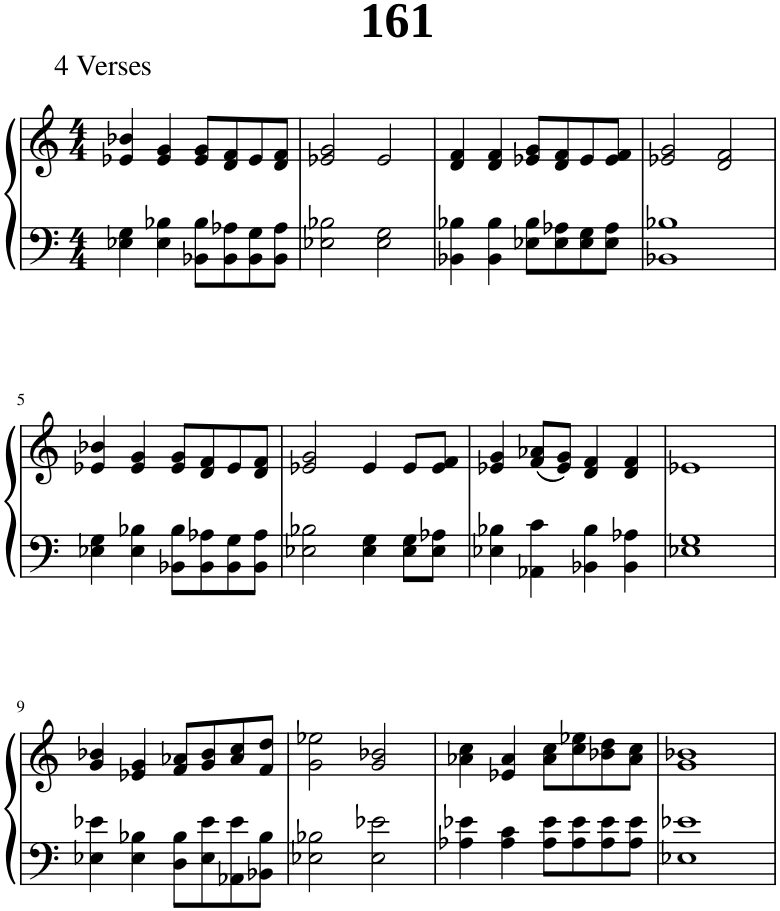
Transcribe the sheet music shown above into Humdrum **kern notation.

**kern	**kern
*part1	*part1
*staff2	*staff1
*I"Piano	*
*I'Pno.	*
*clefF4	*clefG2
*k[]	*k[]
*M4/4	*M4/4
=1	=1
4E-X\ 4G\	4e-X/ 4b-X/
4E-\ 4B-X\	4e-/ 4g/
8BB-X\ 8B-\L	8e-/ 8g/L
8BB-\ 8A-X\	8d/ 8f/
8BB-\ 8G\	8e-/
8BB-\ 8A-\J	8d/ 8f/J
=2	=2
2E-X\ 2B-X\	2e-X/ 2g/
2E-\ 2G\	2e-/
=3	=3
4BB-X\ 4B-X\	4d/ 4f/
4BB-\ 4B-\	4d/ 4f/
8E-X\ 8B-\L	8e-X/ 8g/L
8E-\ 8A-X\	8d/ 8f/
8E-\ 8G\	8e-/
8E-\ 8A-\J	8e-/ 8f/J
=4	=4
1BB-X 1B-X	2e-X/ 2g/
.	2d/ 2f/
!!LO:LB:g=z
=5	=5
4E-X\ 4G\	4e-X/ 4b-X/
4E-\ 4B-X\	4e-/ 4g/
8BB-X\ 8B-\L	8e-/ 8g/L
8BB-\ 8A-X\	8d/ 8f/
8BB-\ 8G\	8e-/
8BB-\ 8A-\J	8d/ 8f/J
=6	=6
2E-X\ 2B-X\	2e-X/ 2g/
4E-\ 4G\	4e-/
8E-\ 8G\L	8e-/L
8E-\ 8A-X\J	8e-/ 8f/J
=7	=7
4E-X\ 4B-X\	4e-X/ 4g/
4AA-X\ 4c\	(8f/ 8a-X/L
.	8e-/ 8g/J)
4BB-X\ 4B-\	4d/ 4f/
4BB-\ 4A-X\	4d/ 4f/
=8	=8
1E-X 1G	1e-X
!!LO:LB:g=z
=9	=9
4E-X\ 4e-X\	4g/ 4b-X/
4E-\ 4B-X\	4e-X/ 4g/
8D\ 8B-\L	8f/ 8a-X/L
8E-\ 8e-\	8g/ 8b-/
8AA-X\ 8e-\	8a-/ 8cc/
8BB-X\ 8B-\J	8f/ 8dd/J
=10	=10
2E-X\ 2B-X\	2g\ 2ee-X\
2E-\ 2e-X\	2g/ 2b-X/
=11	=11
4A-X\ 4e-X\	4a-X\ 4cc\
4A-\ 4c\	4e-X/ 4a-/
8A-\ 8e-\L	8a-\ 8cc\L
8A-\ 8e-\	8cc\ 8ee-X\
8A-\ 8e-\	8b-X\ 8dd\
8A-\ 8e-\J	8a-\ 8cc\J
=12	=12
1E-X 1e-X	1g 1b-X
=	=
*-	*-
